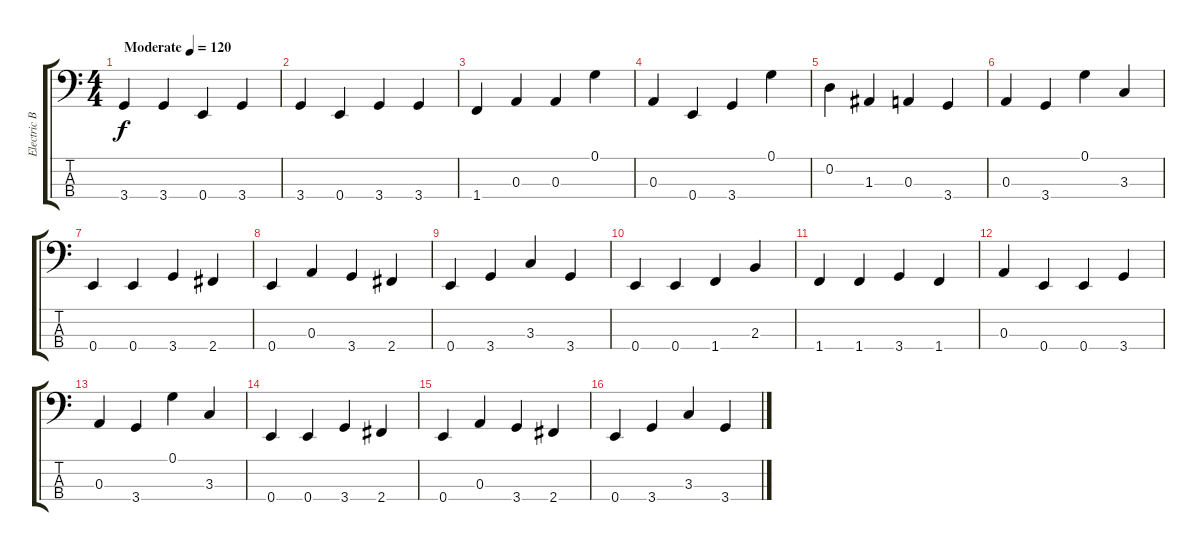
\track ("Electric Bass" "Electric B") {instrument electricbassfinger}
\staff {score tabs}
\tuning (G2 D2 A1 E1) {hide}
\ts (4 4)
\tempo (120 "Moderate")
\clef f4
\ks c
3.4.4{dy f instrument electricbassfinger} 3.4.4 0.4.4 3.4.4 |
3.4.4 0.4.4 3.4.4 3.4.4 |
1.4.4 0.3.4 0.3.4 0.1.4 |
0.3.4 0.4.4 3.4.4 0.1.4 |
0.2.4 1.3.4 0.3.4 3.4.4 |
0.3.4 3.4.4 0.1.4 3.3.4 |
0.4.4 0.4.4 3.4.4 2.4.4 |
0.4.4 0.3.4 3.4.4 2.4.4 |
0.4.4 3.4.4 3.3.4 3.4.4 |
0.4.4 0.4.4 1.4.4 2.3.4 |
1.4.4 1.4.4 3.4.4 1.4.4 |
0.3.4 0.4.4 0.4.4 3.4.4 |
0.3.4 3.4.4 0.1.4 3.3.4 |
0.4.4 0.4.4 3.4.4 2.4.4 |
0.4.4 0.3.4 3.4.4 2.4.4 |
0.4.4 3.4.4 3.3.4 3.4.4
